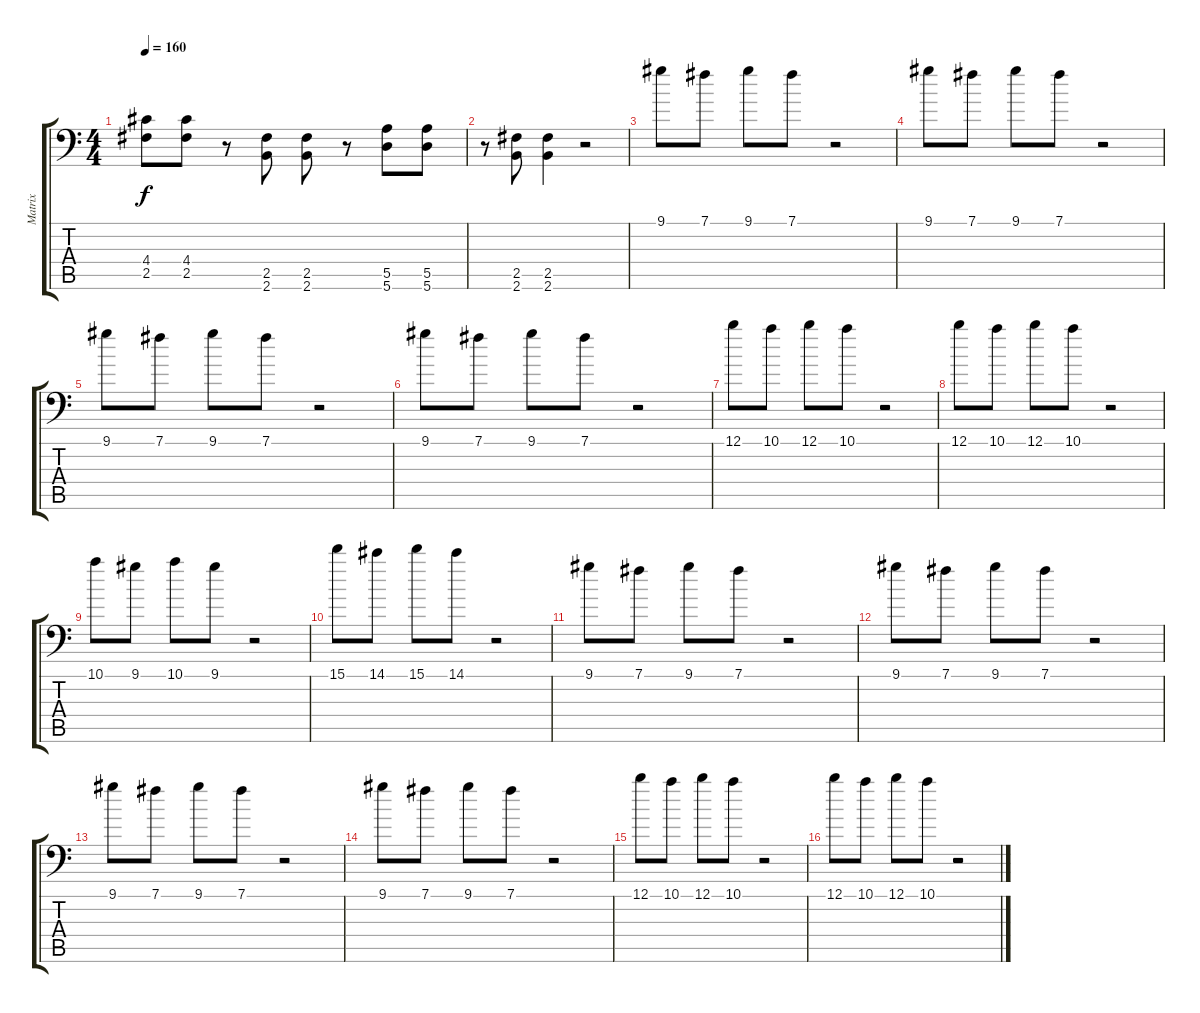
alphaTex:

\track ("Matrix" "Matrix") {instrument distortionguitar}
\staff {score tabs}
\tuning (B3 Gb3 D3 A2 E2 A1) {hide}
\ts (4 4)
\tempo 160
\clef f4
\ks c
(4.4 2.5).8{dy f} (4.4 2.5).8 r.8 (2.5 2.6).8 (2.5 2.6).8 r.8 (5.5 5.6).8 (5.5 5.6).8 |
r.8 (2.5 2.6).8 (2.5 2.6).4 r.2 |
9.1.8{volume 12 instrument overdrivenguitar} 7.1.8 9.1.8 7.1.8 r.2 |
9.1.8 7.1.8 9.1.8 7.1.8 r.2 |
9.1.8 7.1.8 9.1.8 7.1.8 r.2 |
9.1.8 7.1.8 9.1.8 7.1.8 r.2 |
12.1.8{volume 12 instrument overdrivenguitar} 10.1.8 12.1.8 10.1.8 r.2 |
12.1.8 10.1.8 12.1.8 10.1.8 r.2 |
10.1.8 9.1.8 10.1.8 9.1.8 r.2 |
15.1.8 14.1.8 15.1.8 14.1.8 r.2 |
9.1.8{volume 12 instrument overdrivenguitar} 7.1.8 9.1.8 7.1.8 r.2 |
9.1.8 7.1.8 9.1.8 7.1.8 r.2 |
9.1.8 7.1.8 9.1.8 7.1.8 r.2 |
9.1.8 7.1.8 9.1.8 7.1.8 r.2 |
12.1.8{volume 12 instrument overdrivenguitar} 10.1.8 12.1.8 10.1.8 r.2 |
12.1.8 10.1.8 12.1.8 10.1.8 r.2
